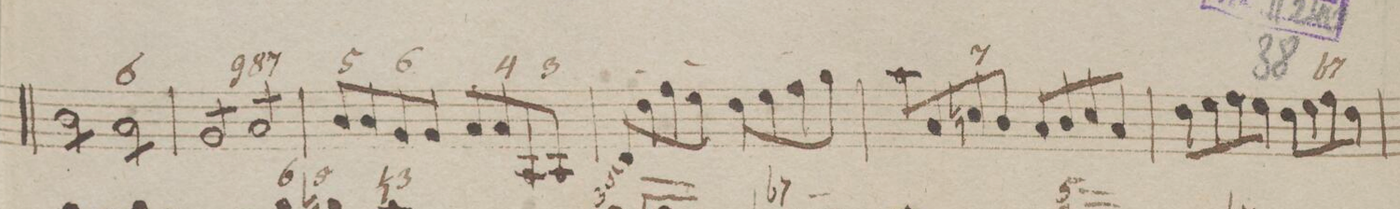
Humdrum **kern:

**kern	**fba	**dynam
*I"Organ.	*	*
*clefF4	*	*
*k[b-e-]	*	*
*met(c)	*	*
*M4/4	*	*
8D\L	.	.
8D\	.	.
8D\	.	.
8D\J	.	.
8C\L	6	.
8C\	.	.
8C\	.	.
8C\J	.	.
=28	=28	=28
8BB-/L	.	.
8BB-/	.	.
8BB-/	.	.
8BB-/J	9	.
8C/L	8	.
8C/	7	.
8C/	.	.
8C/J	.	.
*Xtremolo	*	*
=29	=29	=29
8D\L	5	.
8D\	.	.
8BB-/	6	.
8BB-/J	.	.
8C/L	.	.
8C/	4	.
8CC/	.	.
8CC/J	3	.
=30	=30	=30
8FF/L	5	.
8F\	.	.
8A\	.	.
8G\J	.	.
8F\L	.	.
8G\	.	.
8A\	.	.
8B-\J	.	.
=31	=31	=31
8c\L	.	.
8C/	.	.
8En/	7	.
8D/J	.	.
8C/L	.	.
8D\	.	.
8E\	.	.
8C/J	.	.
=32	=32	=32
8F\L	.	.
8G\	.	.
8A\	.	.
8G\J	.	.
8F\L	.	.
8G\	.	.
8A\	7-	.
8F\J	.	.
=33	=33	=33
*-	*-	*-
